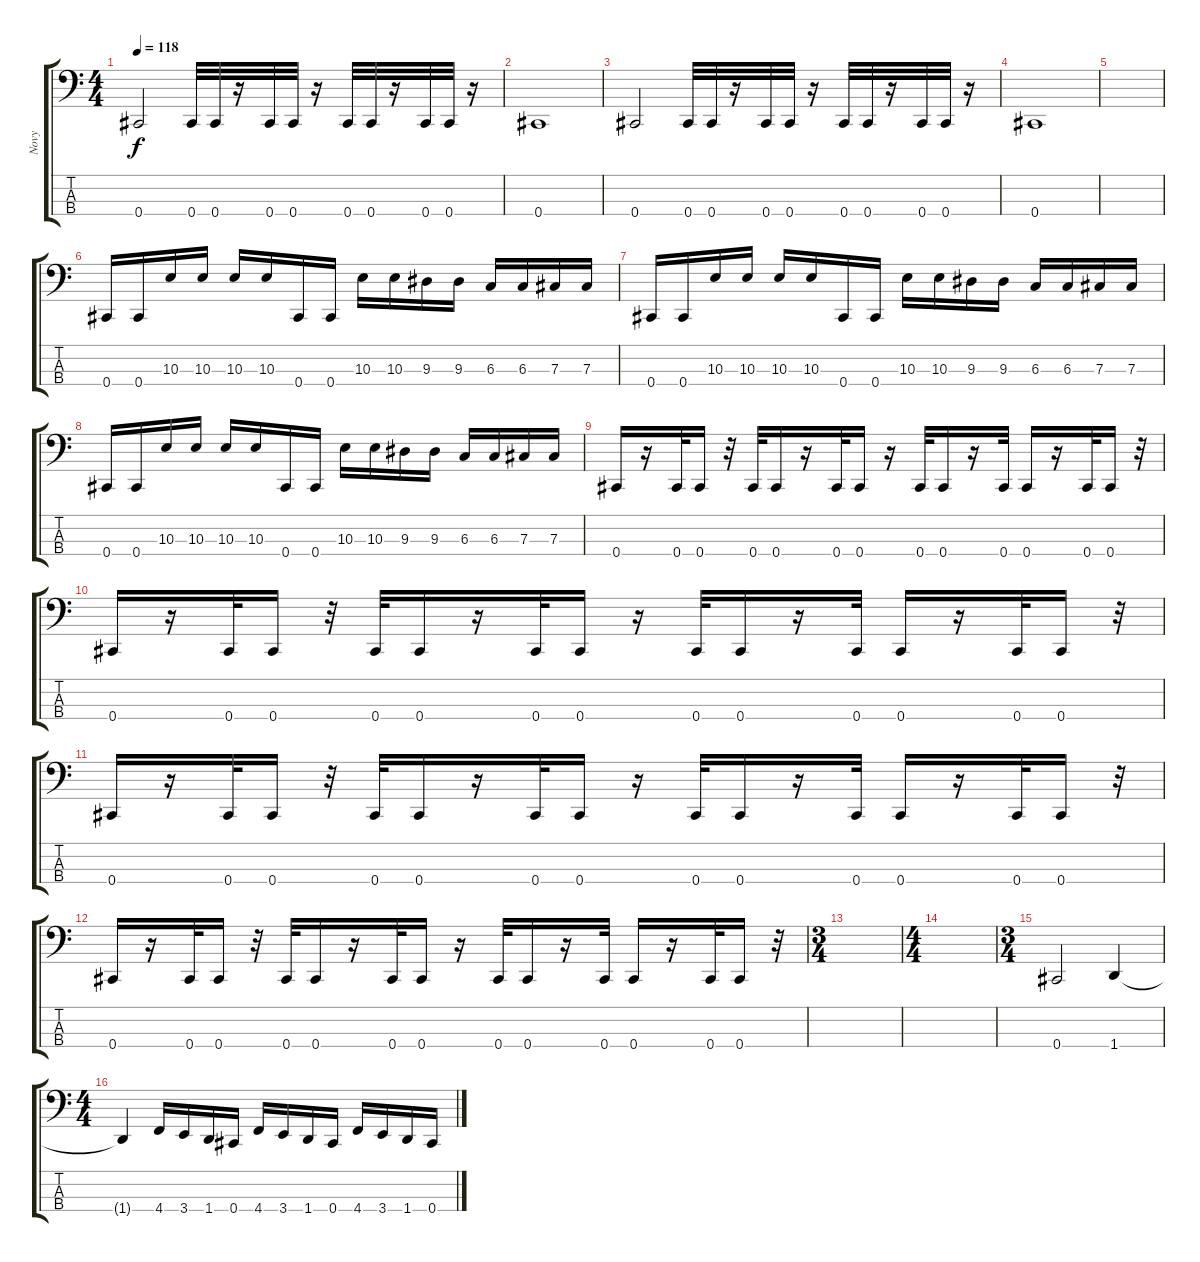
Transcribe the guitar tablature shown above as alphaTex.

\track ("Novy" "Novy") {instrument electricbasspick}
\staff {score tabs}
\tuning (E2 B1 Gb1 Db1) {hide}
\ts (4 4)
\tempo 118
\clef f4
\ks c
0.4.2{dy f} 0.4.32 0.4.32 r.16 0.4.32 0.4.32 r.16 0.4.32 0.4.32 r.16 0.4.32 0.4.32 r.16 |
0.4.1 |
0.4.2 0.4.32 0.4.32 r.16 0.4.32 0.4.32 r.16 0.4.32 0.4.32 r.16 0.4.32 0.4.32 r.16 |
0.4.1 |
|
0.4.16 0.4.16 10.3.16 10.3.16 10.3.16 10.3.16 0.4.16 0.4.16 10.3.16 10.3.16 9.3.16 9.3.16 6.3.16 6.3.16 7.3.16 7.3.16 |
0.4.16 0.4.16 10.3.16 10.3.16 10.3.16 10.3.16 0.4.16 0.4.16 10.3.16 10.3.16 9.3.16 9.3.16 6.3.16 6.3.16 7.3.16 7.3.16 |
0.4.16 0.4.16 10.3.16 10.3.16 10.3.16 10.3.16 0.4.16 0.4.16 10.3.16 10.3.16 9.3.16 9.3.16 6.3.16 6.3.16 7.3.16 7.3.16 |
0.4.16 r.16 0.4.32 0.4.16 r.32 0.4.32 0.4.16 r.16 0.4.32 0.4.16 r.16 0.4.32 0.4.16 r.16 0.4.32 0.4.16 r.16 0.4.32 0.4.16 r.32 |
0.4.16 r.16 0.4.32 0.4.16 r.32 0.4.32 0.4.16 r.16 0.4.32 0.4.16 r.16 0.4.32 0.4.16 r.16 0.4.32 0.4.16 r.16 0.4.32 0.4.16 r.32 |
0.4.16 r.16 0.4.32 0.4.16 r.32 0.4.32 0.4.16 r.16 0.4.32 0.4.16 r.16 0.4.32 0.4.16 r.16 0.4.32 0.4.16 r.16 0.4.32 0.4.16 r.32 |
0.4.16 r.16 0.4.32 0.4.16 r.32 0.4.32 0.4.16 r.16 0.4.32 0.4.16 r.16 0.4.32 0.4.16 r.16 0.4.32 0.4.16 r.16 0.4.32 0.4.16 r.32 |
\ts (3 4)
|
\ts (4 4)
|
\ts (3 4)
0.4.2 1.4.4 |
\ts (4 4)
1.4{t}.4 4.4.16 3.4.16 1.4.16 0.4.16 4.4.16 3.4.16 1.4.16 0.4.16 4.4.16 3.4.16 1.4.16 0.4.16
